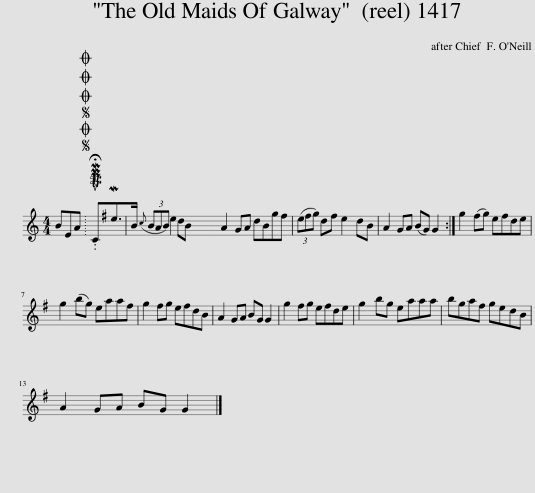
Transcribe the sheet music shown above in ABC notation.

X:1
L:1/8
M:4/4
I:linebreak $
K:C
V:1 treble
V:1
 BEA |SOSOOO .!fermata!PMTuCMe>B({c} (3BAB) e2 dB | A2 GA dBg^f | (3(e^fg) df e2 dB | A2 GA (BG) G2 :| %5
 g2 (^fg) efde |$ g2 (bg) eaa^f | g2 ^fg efdB | A2 GA BG G2 | g2 ^fg efde | %10
 g2 bg eaaa | bga^f gedB |$ A2 GA BG G2 |] %13
